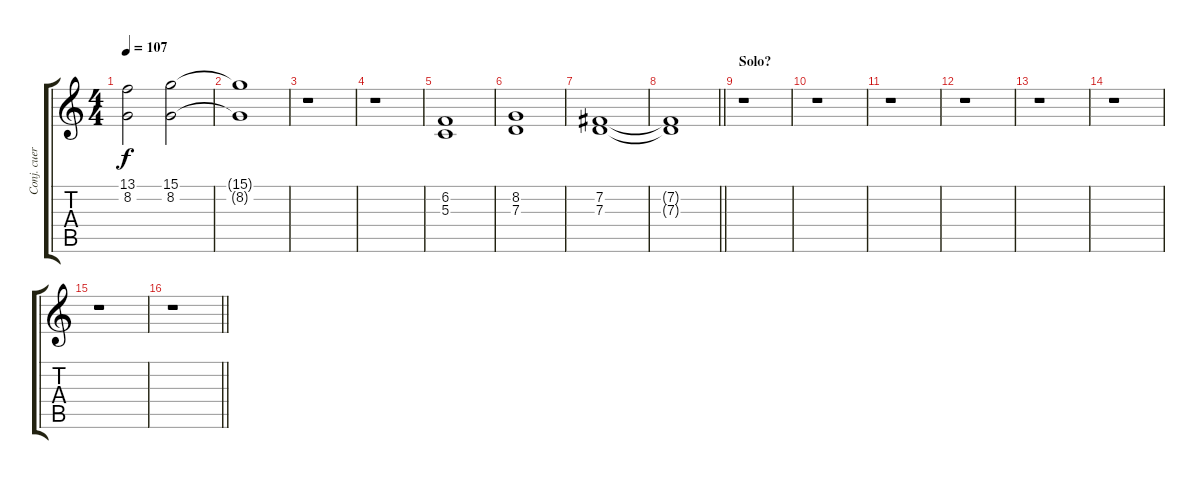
\track ("Conj. cuerdas I" "Conj. cuer") {instrument violin}
\staff {score tabs}
\tuning (E4 B3 G3 D3 A2 E2) {hide}
\ts (4 4)
\tempo 107
\clef g2
\ks c
(13.1 8.2).2{dy f} (15.1 8.2).2 |
(15.1{t} 8.2{t}).1{volume 16} |
r.1 |
r.1 |
(6.2 5.3).1{volume 11} |
(8.2 7.3).1 |
(7.2 7.3).1{volume 3} |
\barLineRight lightlight
(7.2{t} 7.3{t}).1 |
\section ("" "Solo?")
r.1 |
r.1 |
r.1 |
r.1 |
r.1 |
r.1 |
r.1 |
\barLineRight lightlight
r.1
